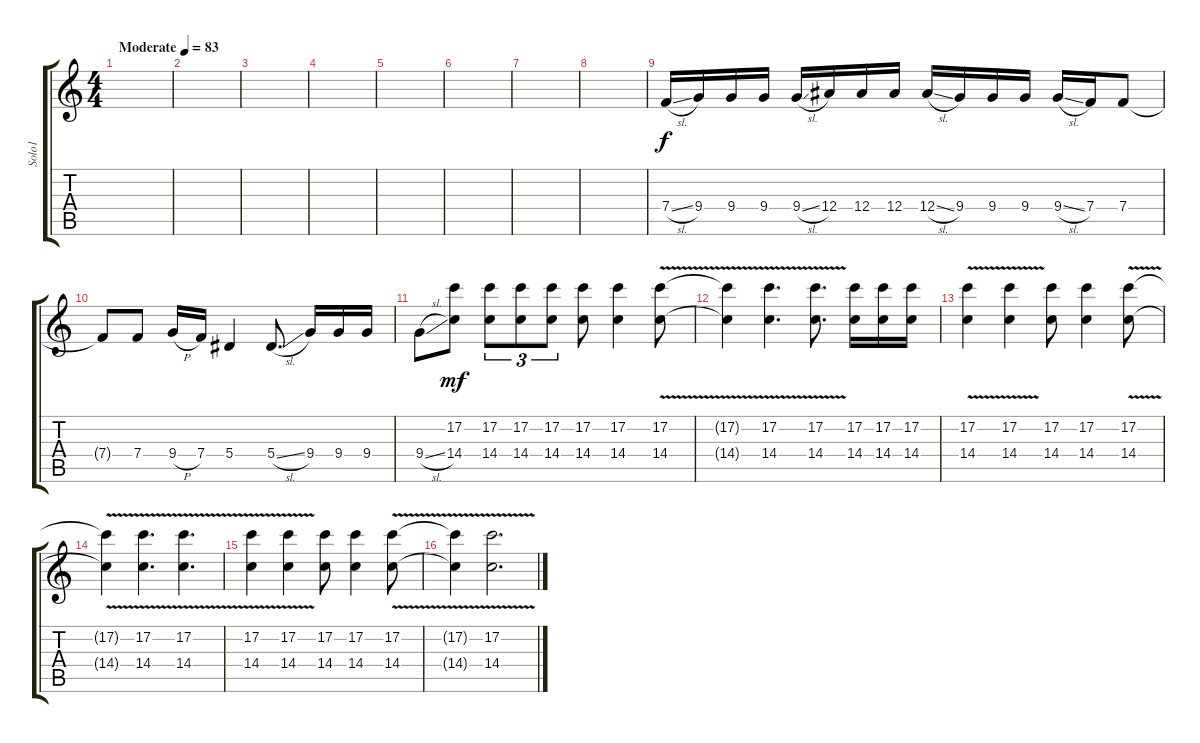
\track ("Solo1" "Solo1") {instrument overdrivenguitar}
\staff {score tabs}
\tuning (C4 G3 Eb3 Bb2 F2 C2) {hide}
\ts (4 4)
\tempo (83 "Moderate")
\clef g2
\ks c
|
|
|
|
|
|
|
|
7.4{sl}.16 9.4.16 9.4.16 9.4.16 9.4{sl}.16 12.4.16 12.4.16 12.4.16 12.4{sl}.16 9.4.16 9.4.16 9.4.16 9.4{sl}.16 7.4.16 7.4.8 |
7.4{t}.8 7.4.8 9.4{h}.16 7.4.16 5.4.4 5.4{sl}.8{d} 9.4.16 9.4.16 9.4.16 |
9.4{sl}.8 (17.2 14.4).8{dy mf} (17.2 14.4).8{tu (3 2)} (17.2 14.4).8{tu (3 2)} (17.2 14.4).8{tu (3 2)} (17.2 14.4).8 (17.2 14.4).4 (17.2{v} 14.4{v}).8 |
(17.2{t} 14.4{t}).4 (17.2{v} 14.4{v}).4{d} (17.2{v} 14.4{v}).8{d} (17.2 14.4).16 (17.2 14.4).16 (17.2 14.4).16 |
(17.2{v} 14.4{v}).4 (17.2{v} 14.4{v}).4 (17.2 14.4).8 (17.2 14.4).4 (17.2{v} 14.4{v}).8 |
(17.2{t} 14.4{t}).4 (17.2{v} 14.4{v}).4{d} (17.2{v} 14.4{v}).4{d} |
(17.2{v} 14.4{v}).4 (17.2{v} 14.4{v}).4 (17.2 14.4).8 (17.2 14.4).4 (17.2{v} 14.4{v}).8 |
(17.2{t} 14.4{t}).4 (17.2{v} 14.4{v}).2{d}
